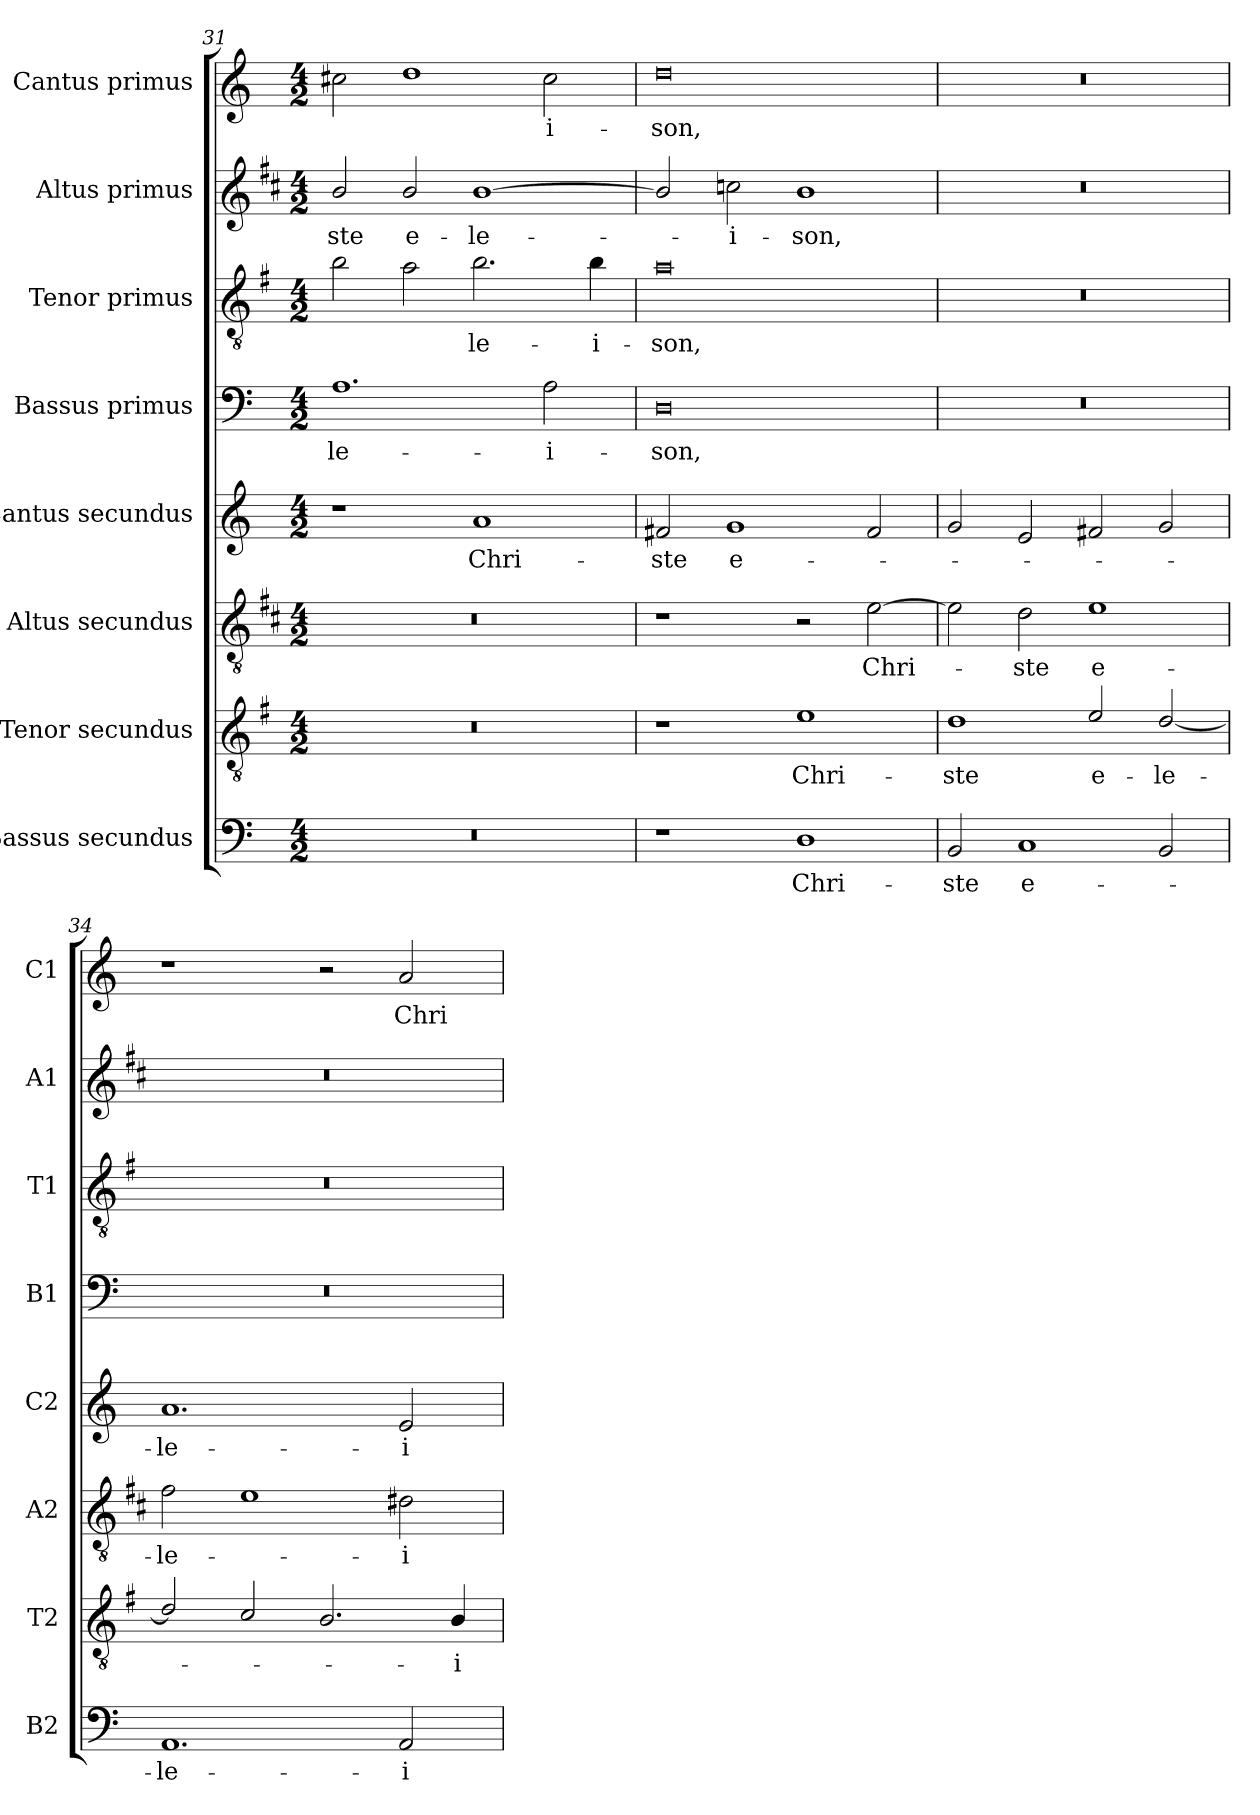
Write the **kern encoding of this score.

**kern	**text	**kern	**text	**kern	**text	**kern	**text	**kern	**text	**kern	**text	**kern	**text	**kern	**text
*part8	*part8	*part7	*part7	*part6	*part6	*part5	*part5	*part4	*part4	*part3	*part3	*part2	*part2	*part1	*part1
*staff8	*staff8	*staff7	*staff7	*staff6	*staff6	*staff5	*staff5	*staff4	*staff4	*staff3	*staff3	*staff2	*staff2	*staff1	*staff1
*I"Bassus secundus	*	*I"Tenor secundus	*	*I"Altus secundus	*	*I"Cantus secundus	*	*I"Bassus primus	*	*I"Tenor primus	*	*I"Altus primus	*	*I"Cantus primus	*
*I'B2	*	*I'T2	*	*I'A2	*	*I'C2	*	*I'B1	*	*I'T1	*	*I'A1	*	*I'C1	*
*clefF4	*	*clefGv2	*	*clefGv2	*	*clefG2	*	*clefF4	*	*clefGv2	*	*clefG2	*	*clefG2	*
*	*	*ITrd4c7	*	*ITrd1c2	*	*	*	*	*	*ITrd4c7	*	*ITrd1c2	*	*	*
*k[]	*	*k[]	*	*k[]	*	*k[]	*	*k[]	*	*k[]	*	*k[]	*	*k[]	*
*C:	*	*C:	*	*C:	*	*C:	*	*C:	*	*C:	*	*C:	*	*C:	*
*M4/2	*	*M4/2	*	*M4/2	*	*M4/2	*	*M4/2	*	*M4/2	*	*M4/2	*	*M4/2	*
=31	=31	=31	=31	=31	=31	=31	=31	=31	=31	=31	=31	=31	=31	=31	=31
!	!	!	!	!	!	!	!	!	!LO:LY:b	!	!	!	!LO:LY:b	!	!
0r	.	0r	.	0r	.	1r	.	1.A	-le-	2e\	.	2a/	-ste	2cc#X\	.
!	!	!	!	!	!	!	!	!	!	!	!	!	!LO:LY:b	!	!
.	.	.	.	.	.	.	.	.	.	2d\	.	2a/	e-	1dd	.
!	!	!	!	!	!	!	!LO:LY:b	!	!	!	!LO:LY:b	!	!LO:LY:b	!	!
.	.	.	.	.	.	1a	Chri-	.	.	2.e\	-le-	[1a	-le-	.	.
!	!	!	!	!	!	!	!	!	!LO:LY:b	!	!	!	!	!	!LO:LY:b
.	.	.	.	.	.	.	.	2A\	-i-	.	.	.	.	2cc#\	-i-
!	!	!	!	!	!	!	!	!	!	!	!LO:LY:b	!	!	!	!
.	.	.	.	.	.	.	.	.	.	4e\	-i-	.	.	.	.
=32	=32	=32	=32	=32	=32	=32	=32	=32	=32	=32	=32	=32	=32	=32	=32
!	!	!	!	!	!	!	!LO:LY:b	!	!LO:LY:b	!	!LO:LY:b	!	!	!	!LO:LY:b
1r	.	1r	.	1r	.	2f#X/	-ste	0D	-son,	0d	-son,	2a/]	.	0dd	-son,
!	!	!	!	!	!	!	!LO:LY:b	!	!	!	!	!	!LO:LY:b	!	!
.	.	.	.	.	.	1g	e-	.	.	.	.	2b-X\	-i-	.	.
!	!LO:LY:b	!	!LO:LY:b	!	!	!	!	!	!	!	!	!	!LO:LY:b	!	!
1D	Chri-	1A	Chri-	2r	.	.	.	.	.	.	.	1a	-son,	.	.
!	!	!	!	!	!LO:LY:b	!	!	!	!	!	!	!	!	!	!
.	.	.	.	[2d\	Chri-	2f#/	.	.	.	.	.	.	.	.	.
!!LO:PB:g=z
=33	=33	=33	=33	=33	=33	=33	=33	=33	=33	=33	=33	=33	=33	=33	=33
!	!LO:LY:b	!	!LO:LY:b	!	!	!	!	!	!	!	!	!	!	!	!
2BB/	-ste	1G	-ste	2d\]	.	2g/	.	0r	.	0r	.	0r	.	0r	.
!	!LO:LY:b	!	!	!	!LO:LY:b	!	!	!	!	!	!	!	!	!	!
1C	e-	.	.	2c\	-ste	2e/	.	.	.	.	.	.	.	.	.
!	!	!	!LO:LY:b	!	!LO:LY:b	!	!	!	!	!	!	!	!	!	!
.	.	2A/	e-	1d	e-	2f#X/	.	.	.	.	.	.	.	.	.
!	!	!	!LO:LY:b	!	!	!	!	!	!	!	!	!	!	!	!
2BB/	.	[2G/	-le-	.	.	2g/	.	.	.	.	.	.	.	.	.
=34	=34	=34	=34	=34	=34	=34	=34	=34	=34	=34	=34	=34	=34	=34	=34
!	!LO:LY:b	!	!	!	!LO:LY:b	!	!LO:LY:b	!	!	!	!	!	!	!	!
1.AA	-le-	2G/]	.	2e\	-le-	1.a	-le-	0r	.	0r	.	0r	.	1r	.
.	.	2F/	.	1d	.	.	.	.	.	.	.	.	.	.	.
.	.	2.E/	.	.	.	.	.	.	.	.	.	.	.	2r	.
!	!LO:LY:b	!	!	!	!LO:LY:b	!	!LO:LY:b	!	!	!	!	!	!	!	!LO:LY:b
2AA/	-i-	.	.	2c#X\	-i-	2e/	-i-	.	.	.	.	.	.	2a/	Chri-
!	!	!	!LO:LY:b	!	!	!	!	!	!	!	!	!	!	!	!
.	.	4E/	-i-	.	.	.	.	.	.	.	.	.	.	.	.
=	=	=	=	=	=	=	=	=	=	=	=	=	=	=	=
*-	*-	*-	*-	*-	*-	*-	*-	*-	*-	*-	*-	*-	*-	*-	*-
